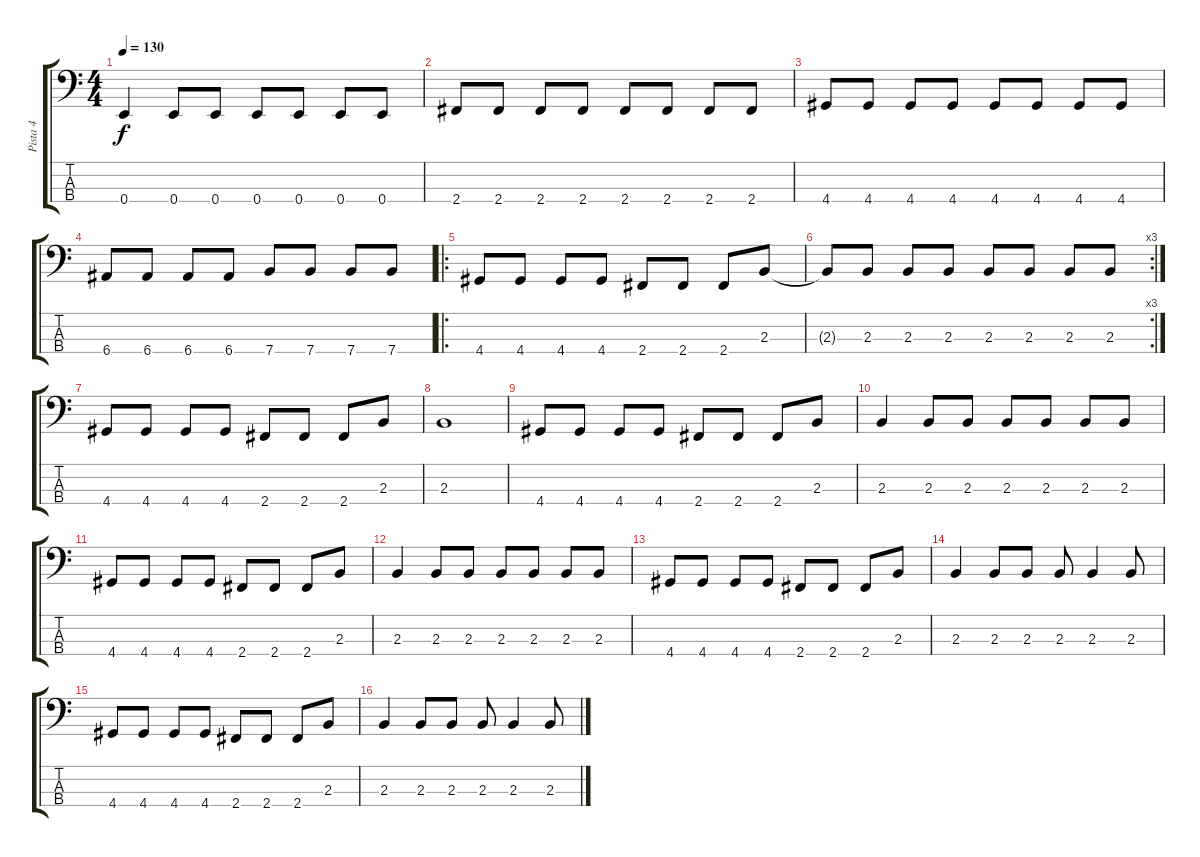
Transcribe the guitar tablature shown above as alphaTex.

\track ("Pista 4" "Pista 4") {instrument electricbassfinger}
\staff {score tabs}
\tuning (G2 D2 A1 E1) {hide}
\ts (4 4)
\tempo 130
\clef f4
\ks c
0.4.4{dy f instrument electricbassfinger} 0.4.8 0.4.8 0.4.8 0.4.8 0.4.8 0.4.8 |
2.4.8 2.4.8 2.4.8 2.4.8 2.4.8 2.4.8 2.4.8 2.4.8 |
4.4.8 4.4.8 4.4.8 4.4.8 4.4.8 4.4.8 4.4.8 4.4.8 |
6.4.8 6.4.8 6.4.8 6.4.8 7.4.8 7.4.8 7.4.8 7.4.8 |
\ro
4.4.8 4.4.8 4.4.8 4.4.8 2.4.8 2.4.8 2.4.8 2.3.8 |
\rc 3
2.3{t}.8 2.3.8 2.3.8 2.3.8 2.3.8 2.3.8 2.3.8 2.3.8 |
4.4.8 4.4.8 4.4.8 4.4.8 2.4.8 2.4.8 2.4.8 2.3.8 |
2.3.1 |
4.4.8 4.4.8 4.4.8 4.4.8 2.4.8 2.4.8 2.4.8 2.3.8 |
2.3.4 2.3.8 2.3.8 2.3.8 2.3.8 2.3.8 2.3.8 |
4.4.8 4.4.8 4.4.8 4.4.8 2.4.8 2.4.8 2.4.8 2.3.8 |
2.3.4 2.3.8 2.3.8 2.3.8 2.3.8 2.3.8 2.3.8 |
4.4.8 4.4.8 4.4.8 4.4.8 2.4.8 2.4.8 2.4.8 2.3.8 |
2.3.4 2.3.8 2.3.8 2.3.8 2.3.4 2.3.8 |
4.4.8 4.4.8 4.4.8 4.4.8 2.4.8 2.4.8 2.4.8 2.3.8 |
2.3.4 2.3.8 2.3.8 2.3.8 2.3.4 2.3.8
